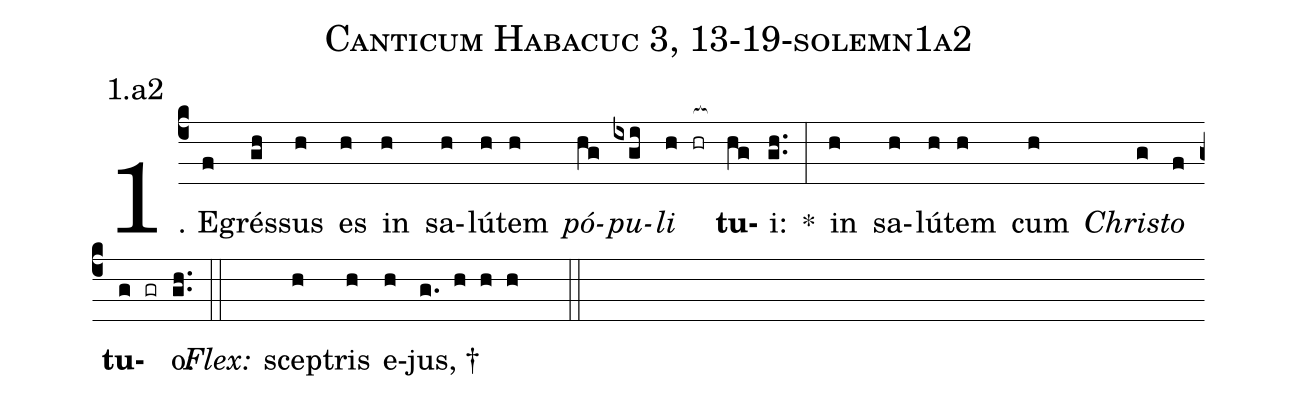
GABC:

name: Canticum Habacuc 3, 13-19-solemn1a2;
annotation: 1.a2;
%%
(c4)1. E(f)grés(gh)sus(h) es(h) in(h) sa(h)lú(h)tem(h) <i>pó</i>(hg)<i>pu</i>(ixgi)<i>li</i>(h hr[ocb:1{]) <b>tu</b>(hg[ocb:0}])i:(gh..) *(:) in(h) sa(h)lú(h)tem(h) cum(h) <i>Chris</i>(g)<i>to</i>(f) <b>tu</b>(g gr)o:(gh..) (::)
<i>Flex:</i>()  scep(h)tris(h) e(h)jus, †(g. h h h  ::)
